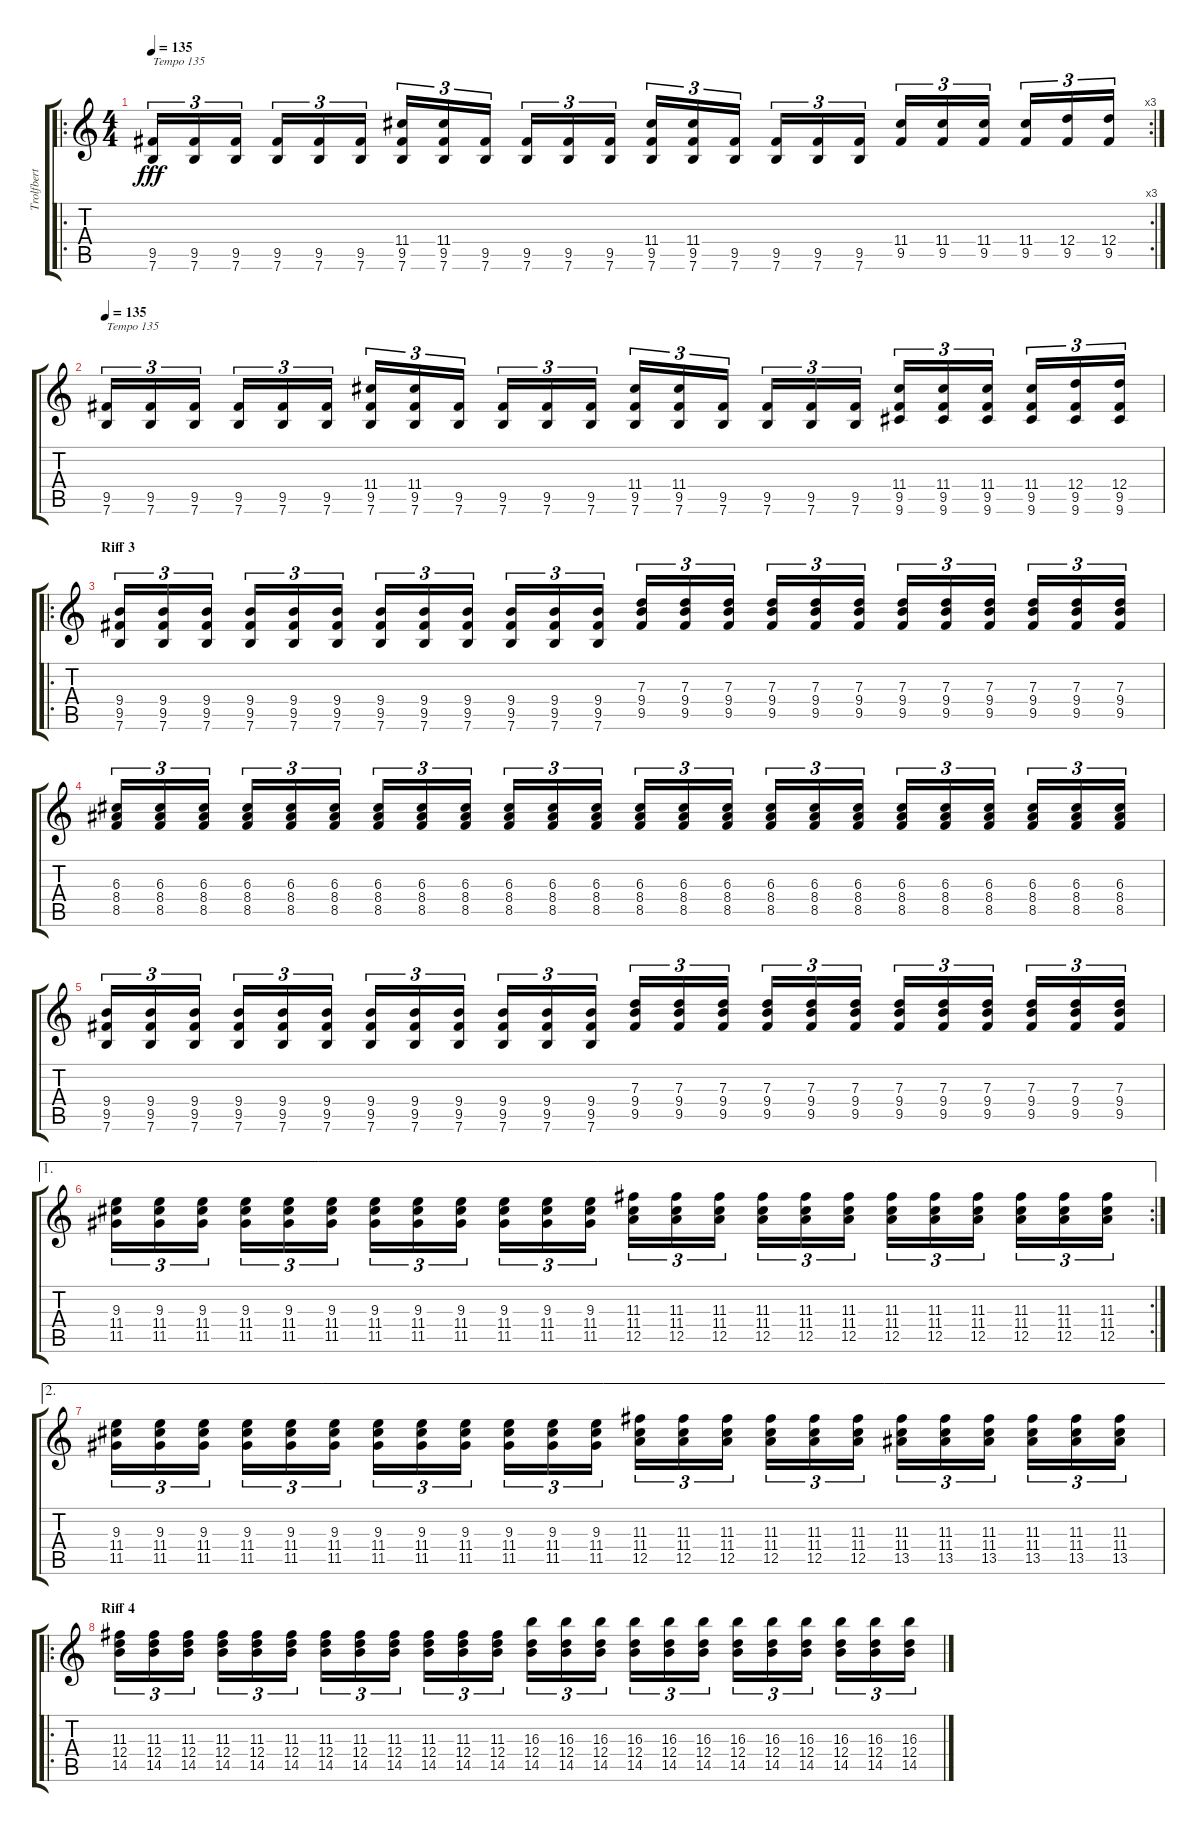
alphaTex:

\track ("Trolfbert Guitar 2" "Trolfbert ") {instrument distortionguitar}
\staff {score tabs}
\tuning (E4 B3 G3 D3 A2 E2) {hide}
\ro
\rc 3
\ts (4 4)
\tempo 135
\clef g2
\ks c
(9.5 7.6).16{tu (3 2) txt "Tempo 135" dy fff} (9.5 7.6).16{tu (3 2)} (9.5 7.6).16{tu (3 2)} (9.5 7.6).16{tu (3 2)} (9.5 7.6).16{tu (3 2)} (9.5 7.6).16{tu (3 2)} (11.4 9.5 7.6).16{tu (3 2)} (11.4 9.5 7.6).16{tu (3 2)} (9.5 7.6).16{tu (3 2)} (9.5 7.6).16{tu (3 2)} (9.5 7.6).16{tu (3 2)} (9.5 7.6).16{tu (3 2)} (11.4 9.5 7.6).16{tu (3 2)} (11.4 9.5 7.6).16{tu (3 2)} (9.5 7.6).16{tu (3 2)} (9.5 7.6).16{tu (3 2)} (9.5 7.6).16{tu (3 2)} (9.5 7.6).16{tu (3 2)} (11.4 9.5).16{tu (3 2)} (11.4 9.5).16{tu (3 2)} (11.4 9.5).16{tu (3 2)} (11.4 9.5).16{tu (3 2)} (12.4 9.5).16{tu (3 2)} (12.4 9.5).16{tu (3 2)} |
\tempo 135
(9.5 7.6).16{tu (3 2) txt "Tempo 135"} (9.5 7.6).16{tu (3 2)} (9.5 7.6).16{tu (3 2)} (9.5 7.6).16{tu (3 2)} (9.5 7.6).16{tu (3 2)} (9.5 7.6).16{tu (3 2)} (11.4 9.5 7.6).16{tu (3 2)} (11.4 9.5 7.6).16{tu (3 2)} (9.5 7.6).16{tu (3 2)} (9.5 7.6).16{tu (3 2)} (9.5 7.6).16{tu (3 2)} (9.5 7.6).16{tu (3 2)} (11.4 9.5 7.6).16{tu (3 2)} (11.4 9.5 7.6).16{tu (3 2)} (9.5 7.6).16{tu (3 2)} (9.5 7.6).16{tu (3 2)} (9.5 7.6).16{tu (3 2)} (9.5 7.6).16{tu (3 2)} (11.4 9.5 9.6).16{tu (3 2)} (11.4 9.5 9.6).16{tu (3 2)} (11.4 9.5 9.6).16{tu (3 2)} (11.4 9.5 9.6).16{tu (3 2)} (12.4 9.5 9.6).16{tu (3 2)} (12.4 9.5 9.6).16{tu (3 2)} |
\ro
\section ("" "Riff 3")
(9.4 9.5 7.6).16{tu (3 2)} (9.4 9.5 7.6).16{tu (3 2)} (9.4 9.5 7.6).16{tu (3 2)} (9.4 9.5 7.6).16{tu (3 2)} (9.4 9.5 7.6).16{tu (3 2)} (9.4 9.5 7.6).16{tu (3 2)} (9.4 9.5 7.6).16{tu (3 2)} (9.4 9.5 7.6).16{tu (3 2)} (9.4 9.5 7.6).16{tu (3 2)} (9.4 9.5 7.6).16{tu (3 2)} (9.4 9.5 7.6).16{tu (3 2)} (9.4 9.5 7.6).16{tu (3 2)} (7.3 9.4 9.5).16{tu (3 2)} (7.3 9.4 9.5).16{tu (3 2)} (7.3 9.4 9.5).16{tu (3 2)} (7.3 9.4 9.5).16{tu (3 2)} (7.3 9.4 9.5).16{tu (3 2)} (7.3 9.4 9.5).16{tu (3 2)} (7.3 9.4 9.5).16{tu (3 2)} (7.3 9.4 9.5).16{tu (3 2)} (7.3 9.4 9.5).16{tu (3 2)} (7.3 9.4 9.5).16{tu (3 2)} (7.3 9.4 9.5).16{tu (3 2)} (7.3 9.4 9.5).16{tu (3 2)} |
(6.3 8.4 8.5).16{tu (3 2)} (6.3 8.4 8.5).16{tu (3 2)} (6.3 8.4 8.5).16{tu (3 2)} (6.3 8.4 8.5).16{tu (3 2)} (6.3 8.4 8.5).16{tu (3 2)} (6.3 8.4 8.5).16{tu (3 2)} (6.3 8.4 8.5).16{tu (3 2)} (6.3 8.4 8.5).16{tu (3 2)} (6.3 8.4 8.5).16{tu (3 2)} (6.3 8.4 8.5).16{tu (3 2)} (6.3 8.4 8.5).16{tu (3 2)} (6.3 8.4 8.5).16{tu (3 2)} (6.3 8.4 8.5).16{tu (3 2)} (6.3 8.4 8.5).16{tu (3 2)} (6.3 8.4 8.5).16{tu (3 2)} (6.3 8.4 8.5).16{tu (3 2)} (6.3 8.4 8.5).16{tu (3 2)} (6.3 8.4 8.5).16{tu (3 2)} (6.3 8.4 8.5).16{tu (3 2)} (6.3 8.4 8.5).16{tu (3 2)} (6.3 8.4 8.5).16{tu (3 2)} (6.3 8.4 8.5).16{tu (3 2)} (6.3 8.4 8.5).16{tu (3 2)} (6.3 8.4 8.5).16{tu (3 2)} |
(9.4 9.5 7.6).16{tu (3 2)} (9.4 9.5 7.6).16{tu (3 2)} (9.4 9.5 7.6).16{tu (3 2)} (9.4 9.5 7.6).16{tu (3 2)} (9.4 9.5 7.6).16{tu (3 2)} (9.4 9.5 7.6).16{tu (3 2)} (9.4 9.5 7.6).16{tu (3 2)} (9.4 9.5 7.6).16{tu (3 2)} (9.4 9.5 7.6).16{tu (3 2)} (9.4 9.5 7.6).16{tu (3 2)} (9.4 9.5 7.6).16{tu (3 2)} (9.4 9.5 7.6).16{tu (3 2)} (7.3 9.4 9.5).16{tu (3 2)} (7.3 9.4 9.5).16{tu (3 2)} (7.3 9.4 9.5).16{tu (3 2)} (7.3 9.4 9.5).16{tu (3 2)} (7.3 9.4 9.5).16{tu (3 2)} (7.3 9.4 9.5).16{tu (3 2)} (7.3 9.4 9.5).16{tu (3 2)} (7.3 9.4 9.5).16{tu (3 2)} (7.3 9.4 9.5).16{tu (3 2)} (7.3 9.4 9.5).16{tu (3 2)} (7.3 9.4 9.5).16{tu (3 2)} (7.3 9.4 9.5).16{tu (3 2)} |
\ae 1
\rc 2
(9.3 11.4 11.5).16{tu (3 2)} (9.3 11.4 11.5).16{tu (3 2)} (9.3 11.4 11.5).16{tu (3 2)} (9.3 11.4 11.5).16{tu (3 2)} (9.3 11.4 11.5).16{tu (3 2)} (9.3 11.4 11.5).16{tu (3 2)} (9.3 11.4 11.5).16{tu (3 2)} (9.3 11.4 11.5).16{tu (3 2)} (9.3 11.4 11.5).16{tu (3 2)} (9.3 11.4 11.5).16{tu (3 2)} (9.3 11.4 11.5).16{tu (3 2)} (9.3 11.4 11.5).16{tu (3 2)} (11.3 11.4 12.5).16{tu (3 2)} (11.3 11.4 12.5).16{tu (3 2)} (11.3 11.4 12.5).16{tu (3 2)} (11.3 11.4 12.5).16{tu (3 2)} (11.3 11.4 12.5).16{tu (3 2)} (11.3 11.4 12.5).16{tu (3 2)} (11.3 11.4 12.5).16{tu (3 2)} (11.3 11.4 12.5).16{tu (3 2)} (11.3 11.4 12.5).16{tu (3 2)} (11.3 11.4 12.5).16{tu (3 2)} (11.3 11.4 12.5).16{tu (3 2)} (11.3 11.4 12.5).16{tu (3 2)} |
\ae 2
(9.3 11.4 11.5).16{tu (3 2)} (9.3 11.4 11.5).16{tu (3 2)} (9.3 11.4 11.5).16{tu (3 2)} (9.3 11.4 11.5).16{tu (3 2)} (9.3 11.4 11.5).16{tu (3 2)} (9.3 11.4 11.5).16{tu (3 2)} (9.3 11.4 11.5).16{tu (3 2)} (9.3 11.4 11.5).16{tu (3 2)} (9.3 11.4 11.5).16{tu (3 2)} (9.3 11.4 11.5).16{tu (3 2)} (9.3 11.4 11.5).16{tu (3 2)} (9.3 11.4 11.5).16{tu (3 2)} (11.3 11.4 12.5).16{tu (3 2)} (11.3 11.4 12.5).16{tu (3 2)} (11.3 11.4 12.5).16{tu (3 2)} (11.3 11.4 12.5).16{tu (3 2)} (11.3 11.4 12.5).16{tu (3 2)} (11.3 11.4 12.5).16{tu (3 2)} (11.3 11.4 13.5).16{tu (3 2)} (11.3 11.4 13.5).16{tu (3 2)} (11.3 11.4 13.5).16{tu (3 2)} (11.3 11.4 13.5).16{tu (3 2)} (11.3 11.4 13.5).16{tu (3 2)} (11.3 11.4 13.5).16{tu (3 2)} |
\ro
\section ("" "Riff 4")
(11.3 12.4 14.5).16{tu (3 2)} (11.3 12.4 14.5).16{tu (3 2)} (11.3 12.4 14.5).16{tu (3 2)} (11.3 12.4 14.5).16{tu (3 2)} (11.3 12.4 14.5).16{tu (3 2)} (11.3 12.4 14.5).16{tu (3 2)} (11.3 12.4 14.5).16{tu (3 2)} (11.3 12.4 14.5).16{tu (3 2)} (11.3 12.4 14.5).16{tu (3 2)} (11.3 12.4 14.5).16{tu (3 2)} (11.3 12.4 14.5).16{tu (3 2)} (11.3 12.4 14.5).16{tu (3 2)} (16.3 12.4 14.5).16{tu (3 2)} (16.3 12.4 14.5).16{tu (3 2)} (16.3 12.4 14.5).16{tu (3 2)} (16.3 12.4 14.5).16{tu (3 2)} (16.3 12.4 14.5).16{tu (3 2)} (16.3 12.4 14.5).16{tu (3 2)} (16.3 12.4 14.5).16{tu (3 2)} (16.3 12.4 14.5).16{tu (3 2)} (16.3 12.4 14.5).16{tu (3 2)} (16.3 12.4 14.5).16{tu (3 2)} (16.3 12.4 14.5).16{tu (3 2)} (16.3 12.4 14.5).16{tu (3 2)}
